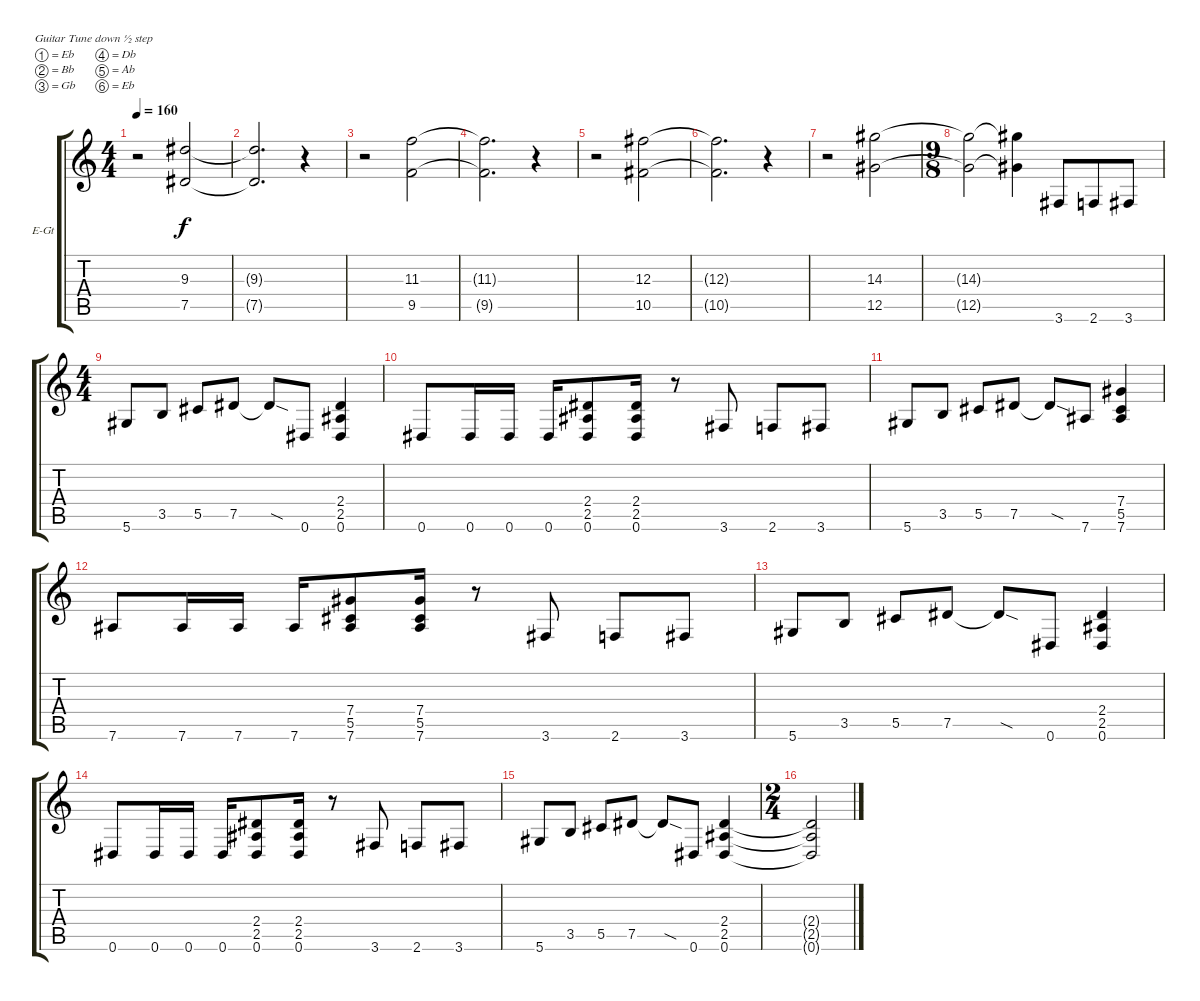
\defaultSystemsLayout 4
\bracketExtendMode groupsimilarinstruments
\firstSystemTrackNameOrientation horizontal
\otherSystemsTrackNameOrientation horizontal
\track ("Tim Millar" "E-Gt") {instrument distortionguitar}
\staff {score tabs}
\tuning (Eb4 Bb3 Gb3 Db3 Ab2 Eb2)
\ts (4 4)
\tempo 160
\clef g2
\ks c
r.2{dy f} (7.5 9.3).2 |
(7.5{t} 9.3{t}).2{d} r.4 |
r.2 (9.5 11.3).2 |
(9.5{t} 11.3{t}).2{d} r.4 |
r.2 (10.5 12.3).2 |
(10.5{t} 12.3{t}).2{d} r.4 |
r.2 (12.5 14.3).2 |
\ts (9 8)
(12.5{t} 14.3{t}).2 (12.5{t} 14.3{t}).4 3.6.8 2.6.8 3.6.8 |
\ts (4 4)
5.6.8 3.5.8 5.5.8 7.5.8 7.5{sod t}.8 0.6.8 (2.5 0.6 2.4).4 |
0.6.8 0.6.16 0.6.16 0.6.16 (0.6 2.5 2.4).8 (2.4 2.5 0.6).16 r.8 3.6.8 2.6.8 3.6.8 |
5.6.8 3.5.8 5.5.8 7.5.8 7.5{sod t}.8 7.6.8 (5.5 7.6 7.4).4 |
7.6.8 7.6.16 7.6.16 7.6.16 (7.6 5.5 7.4).8 (7.4 5.5 7.6).16 r.8 3.6.8 2.6.8 3.6.8 |
5.6.8 3.5.8 5.5.8 7.5.8 7.5{sod t}.8 0.6.8 (2.5 0.6 2.4).4 |
0.6.8 0.6.16 0.6.16 0.6.16 (0.6 2.5 2.4).8 (2.4 2.5 0.6).16 r.8 3.6.8 2.6.8 3.6.8 |
5.6.8 3.5.8 5.5.8 7.5.8 7.5{sod t}.8 0.6.8 (0.6 2.5 2.4).4 |
\ts (2 4)
(0.6{t} 2.5{t} 2.4{t}).2
